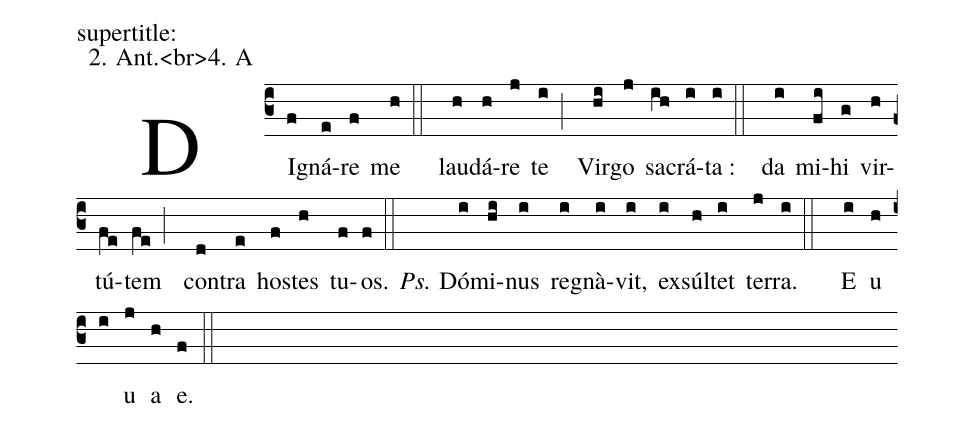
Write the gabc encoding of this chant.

annotation:2. Ant.<br>4. A;
%%
(c3) DIg(f)ná(e)re(f) me(h::) lau(h)dá(h)re(j) te(i;) Vir(hi)go(j) sa(ih)crá(i)ta :(i::)
da(i) mi(fi)hi(g) vir(h)tú(fe)tem(fe;) con(d)tra(e) hos(f)tes(h) tu(f)os.(f::)
<i>Ps.</i> Dó(i)mi(hi)nus(i) reg(i)nà(i)vit,(i) ex(i)súl(h)tet(i) ter(j)ra.(i::) E(i) u(h) о(i) u(j) a(h) e.(f::)
